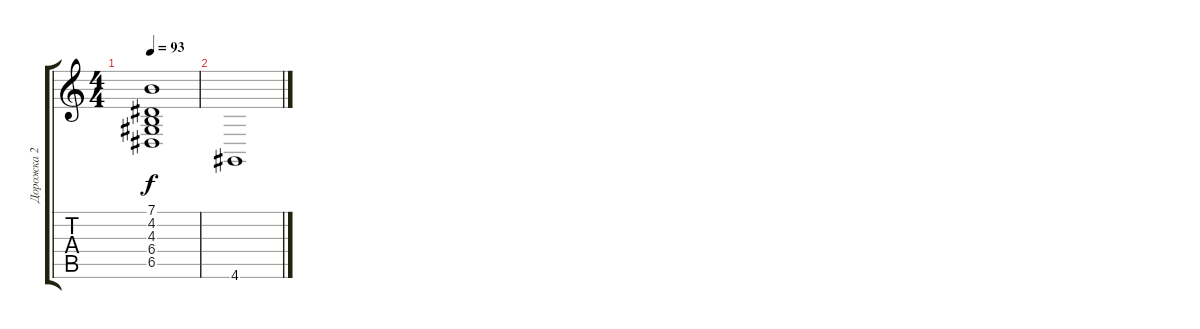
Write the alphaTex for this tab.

\track ("Дорожка 2" "Дорожка 2") {solo instrument pad8sweep}
\staff {score tabs}
\tuning (E4 B3 G3 D3 A2 E2) {hide}
\ts (4 4)
\tempo 93
\clef g2
\ks c
(7.1 4.2 4.3 6.4 6.5).1{dy f} |
4.6.1
